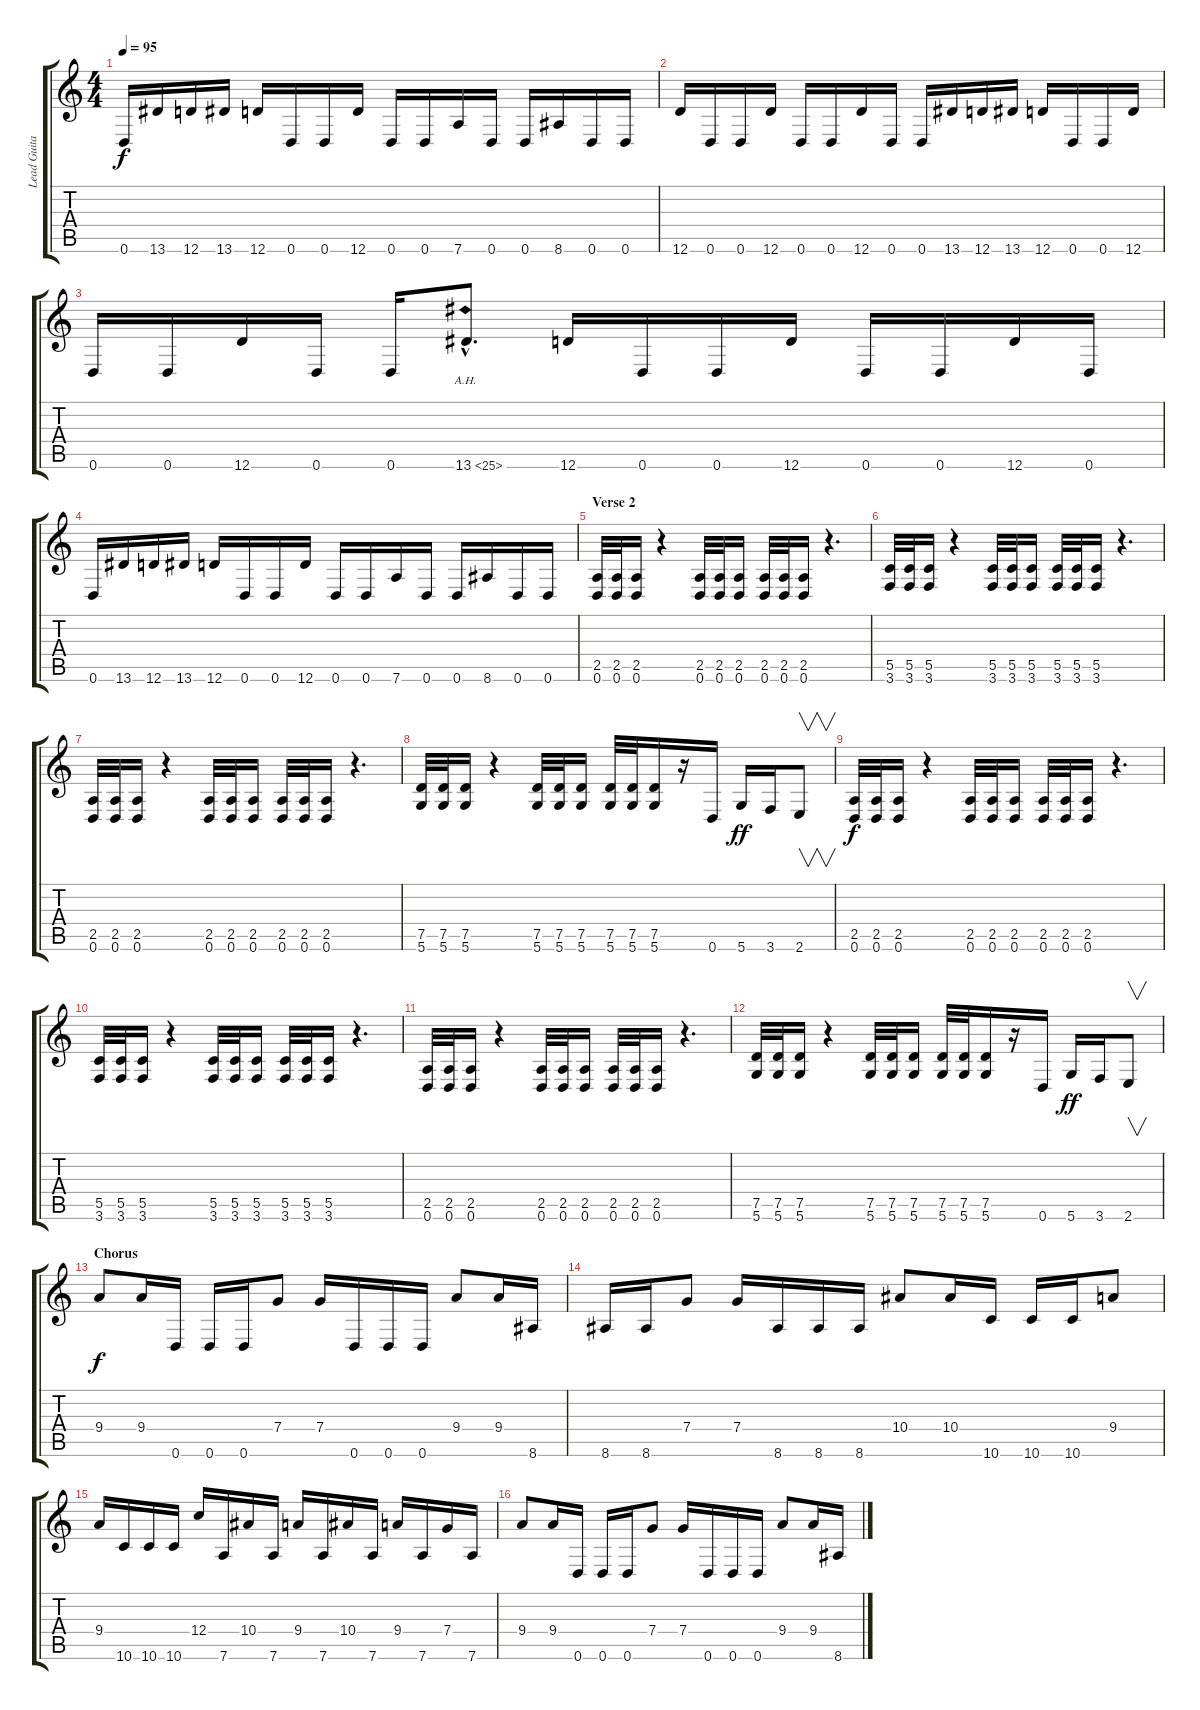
\track ("Lead Guitar 2" "Lead Guita") {instrument distortionguitar}
\staff {score tabs}
\tuning (D4 A3 F3 C3 G2 D2) {hide}
\ts (4 4)
\tempo 95
\clef g2
\ks c
0.6.16{dy f} 13.6.16 12.6.16 13.6.16 12.6.16 0.6.16 0.6.16 12.6.16 0.6.16 0.6.16 7.6.16 0.6.16 0.6.16 8.6.16 0.6.16 0.6.16 |
12.6.16 0.6.16 0.6.16 12.6.16 0.6.16 0.6.16 12.6.16 0.6.16 0.6.16 13.6.16 12.6.16 13.6.16 12.6.16 0.6.16 0.6.16 12.6.16 |
0.6.16 0.6.16 12.6.16 0.6.16 0.6.16 13.6{ah 12 hac}.8{d} 12.6.16 0.6.16 0.6.16 12.6.16 0.6.16 0.6.16 12.6.16 0.6.16 |
0.6.16 13.6.16 12.6.16 13.6.16 12.6.16 0.6.16 0.6.16 12.6.16 0.6.16 0.6.16 7.6.16 0.6.16 0.6.16 8.6.16 0.6.16 0.6.16 |
\section ("" "Verse 2")
(2.5 0.6).32 (2.5 0.6).32 (2.5 0.6).16 r.4 (2.5 0.6).32 (2.5 0.6).32 (2.5 0.6).16 (2.5 0.6).32 (2.5 0.6).32 (2.5 0.6).16 r.4{d} |
(5.5 3.6).32 (5.5 3.6).32 (5.5 3.6).16 r.4 (5.5 3.6).32 (5.5 3.6).32 (5.5 3.6).16 (5.5 3.6).32 (5.5 3.6).32 (5.5 3.6).16 r.4{d} |
(2.5 0.6).32 (2.5 0.6).32 (2.5 0.6).16 r.4 (2.5 0.6).32 (2.5 0.6).32 (2.5 0.6).16 (2.5 0.6).32 (2.5 0.6).32 (2.5 0.6).16 r.4{d} |
(7.5 5.6).32 (7.5 5.6).32 (7.5 5.6).16 r.4 (7.5 5.6).32 (7.5 5.6).32 (7.5 5.6).16 (7.5 5.6).32 (7.5 5.6).32 (7.5 5.6).16 r.16 0.6.16 5.6.16{dy ff} 3.6.16 2.6.8{v} |
(2.5 0.6).32{dy f} (2.5 0.6).32 (2.5 0.6).16 r.4 (2.5 0.6).32 (2.5 0.6).32 (2.5 0.6).16 (2.5 0.6).32 (2.5 0.6).32 (2.5 0.6).16 r.4{d} |
(5.5 3.6).32 (5.5 3.6).32 (5.5 3.6).16 r.4 (5.5 3.6).32 (5.5 3.6).32 (5.5 3.6).16 (5.5 3.6).32 (5.5 3.6).32 (5.5 3.6).16 r.4{d} |
(2.5 0.6).32 (2.5 0.6).32 (2.5 0.6).16 r.4 (2.5 0.6).32 (2.5 0.6).32 (2.5 0.6).16 (2.5 0.6).32 (2.5 0.6).32 (2.5 0.6).16 r.4{d} |
(7.5 5.6).32 (7.5 5.6).32 (7.5 5.6).16 r.4 (7.5 5.6).32 (7.5 5.6).32 (7.5 5.6).16 (7.5 5.6).32 (7.5 5.6).32 (7.5 5.6).16 r.16 0.6.16 5.6.16{dy ff} 3.6.16 2.6.8{v} |
\section ("" "Chorus")
9.4.8{dy f} 9.4.16 0.6.16 0.6.16 0.6.16 7.4.8 7.4.16 0.6.16 0.6.16 0.6.16 9.4.8 9.4.16 8.6.16 |
8.6.16 8.6.16 7.4.8 7.4.16 8.6.16 8.6.16 8.6.16 10.4.8 10.4.16 10.6.16 10.6.16 10.6.16 9.4.8 |
9.4.16 10.6.16 10.6.16 10.6.16 12.4.16 7.6.16 10.4.16 7.6.16 9.4.16 7.6.16 10.4.16 7.6.16 9.4.16 7.6.16 7.4.16 7.6.16 |
9.4.8 9.4.16 0.6.16 0.6.16 0.6.16 7.4.8 7.4.16 0.6.16 0.6.16 0.6.16 9.4.8 9.4.16 8.6.16
